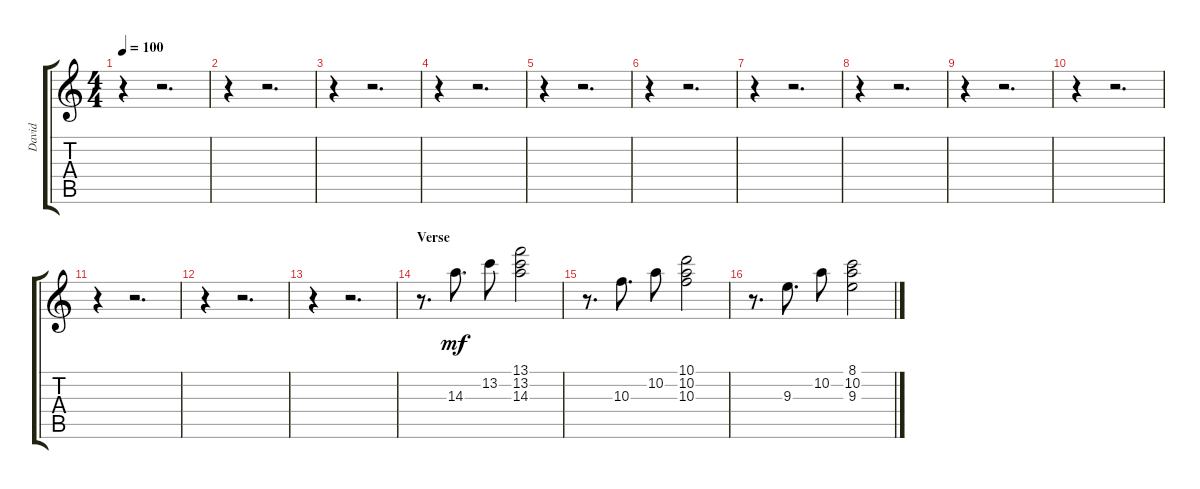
\track ("David" "David") {instrument distortionguitar}
\staff {score tabs}
\tuning (E4 B3 G3 D3 A2 D2) {hide}
\ts (4 4)
\tempo 100
\clef g2
\ks c
r.4{dy mf} r.2{d} |
r.4 r.2{d} |
r.4 r.2{d} |
r.4 r.2{d} |
r.4 r.2{d} |
r.4 r.2{d} |
r.4 r.2{d} |
r.4 r.2{d} |
r.4 r.2{d} |
r.4 r.2{d} |
r.4 r.2{d} |
r.4 r.2{d} |
r.4 r.2{d} |
\section ("" "Verse")
r.8{d} 14.3.8{d} 13.2.8 (13.1 13.2 14.3).2 |
r.8{d} 10.3.8{d} 10.2.8 (10.1 10.2 10.3).2 |
r.8{d} 9.3.8{d} 10.2.8 (8.1 10.2 9.3).2
